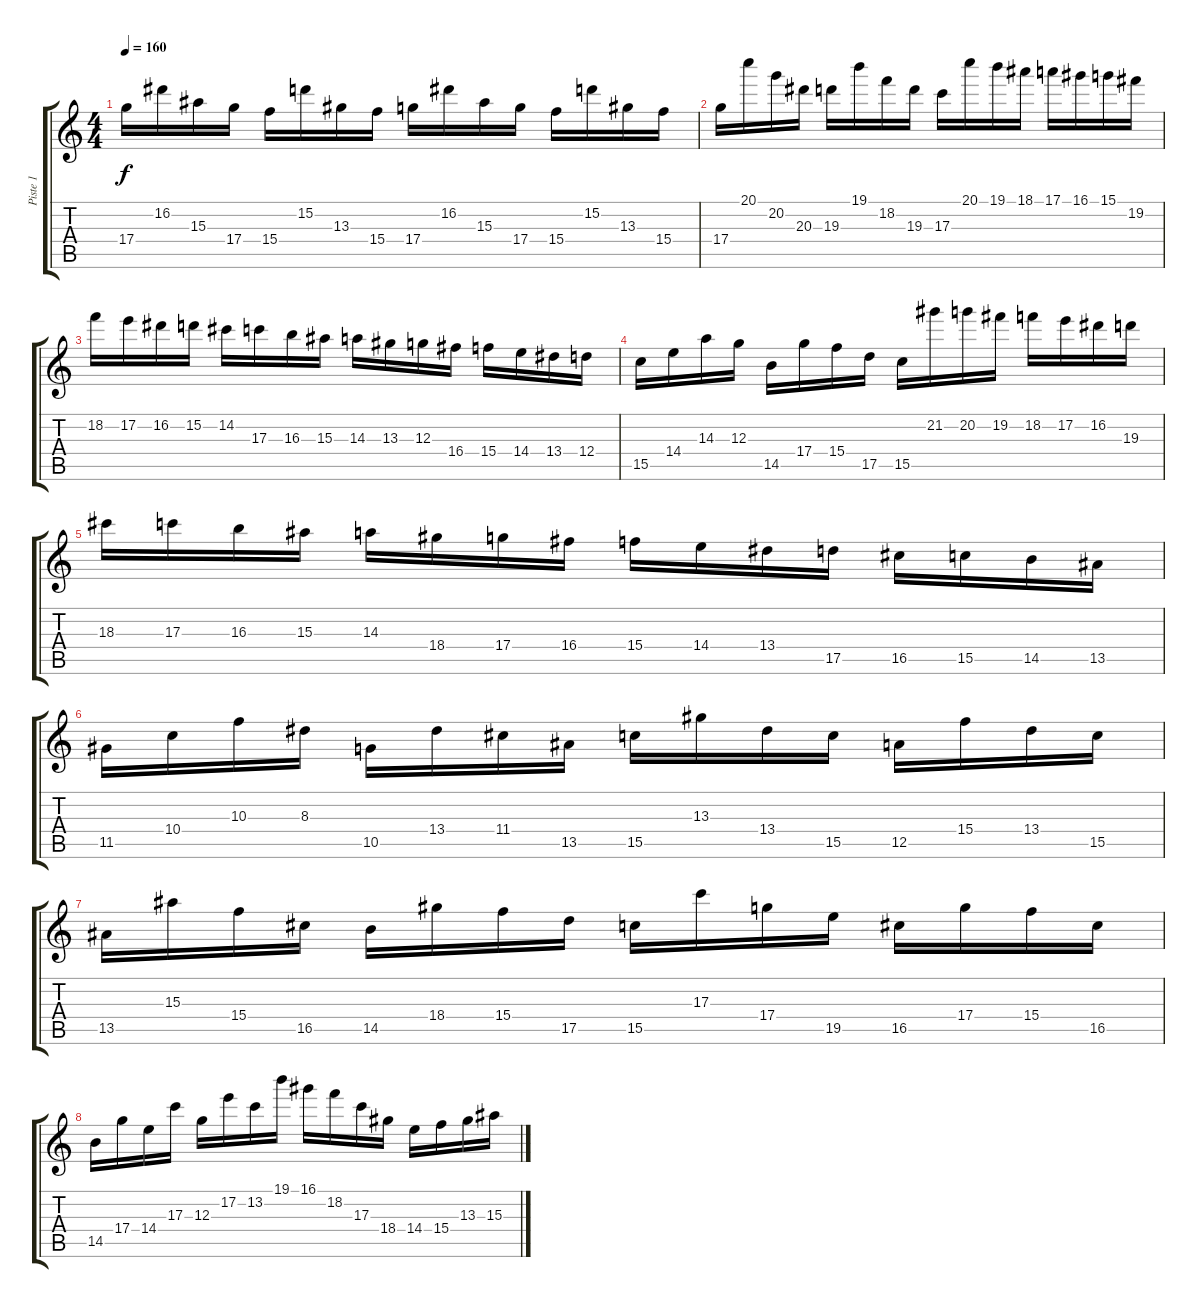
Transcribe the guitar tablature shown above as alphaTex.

\track ("Piste 1" "Piste 1") {instrument distortionguitar}
\staff {score tabs}
\tuning (E4 B3 G3 D3 A2 E2) {hide}
\ts (4 4)
\tempo 160
\clef g2
\ks c
17.4.16{dy f} 16.2.16 15.3.16 17.4.16 15.4.16 15.2.16 13.3.16 15.4.16 17.4.16 16.2.16 15.3.16 17.4.16 15.4.16 15.2.16 13.3.16 15.4.16 |
17.4.16 20.1.16 20.2.16 20.3.16 19.3.16 19.1.16 18.2.16 19.3.16 17.3.16 20.1.16 19.1.16 18.1.16 17.1.16 16.1.16 15.1.16 19.2.16 |
18.2.16 17.2.16 16.2.16 15.2.16 14.2.16 17.3.16 16.3.16 15.3.16 14.3.16 13.3.16 12.3.16 16.4.16 15.4.16 14.4.16 13.4.16 12.4.16 |
15.5.16 14.4.16 14.3.16 12.3.16 14.5.16 17.4.16 15.4.16 17.5.16 15.5.16 21.2.16 20.2.16 19.2.16 18.2.16 17.2.16 16.2.16 19.3.16 |
18.3.16 17.3.16 16.3.16 15.3.16 14.3.16 18.4.16 17.4.16 16.4.16 15.4.16 14.4.16 13.4.16 17.5.16 16.5.16 15.5.16 14.5.16 13.5.16 |
11.5.16 10.4.16 10.3.16 8.3.16 10.5.16 13.4.16 11.4.16 13.5.16 15.5.16 13.3.16 13.4.16 15.5.16 12.5.16 15.4.16 13.4.16 15.5.16 |
13.5.16 15.3.16 15.4.16 16.5.16 14.5.16 18.4.16 15.4.16 17.5.16 15.5.16 17.3.16 17.4.16 19.5.16 16.5.16 17.4.16 15.4.16 16.5.16 |
14.5.16 17.4.16 14.4.16 17.3.16 12.3.16 17.2.16 13.2.16 19.1.16 16.1.16 18.2.16 17.3.16 18.4.16 14.4.16 15.4.16 13.3.16 15.3.16
